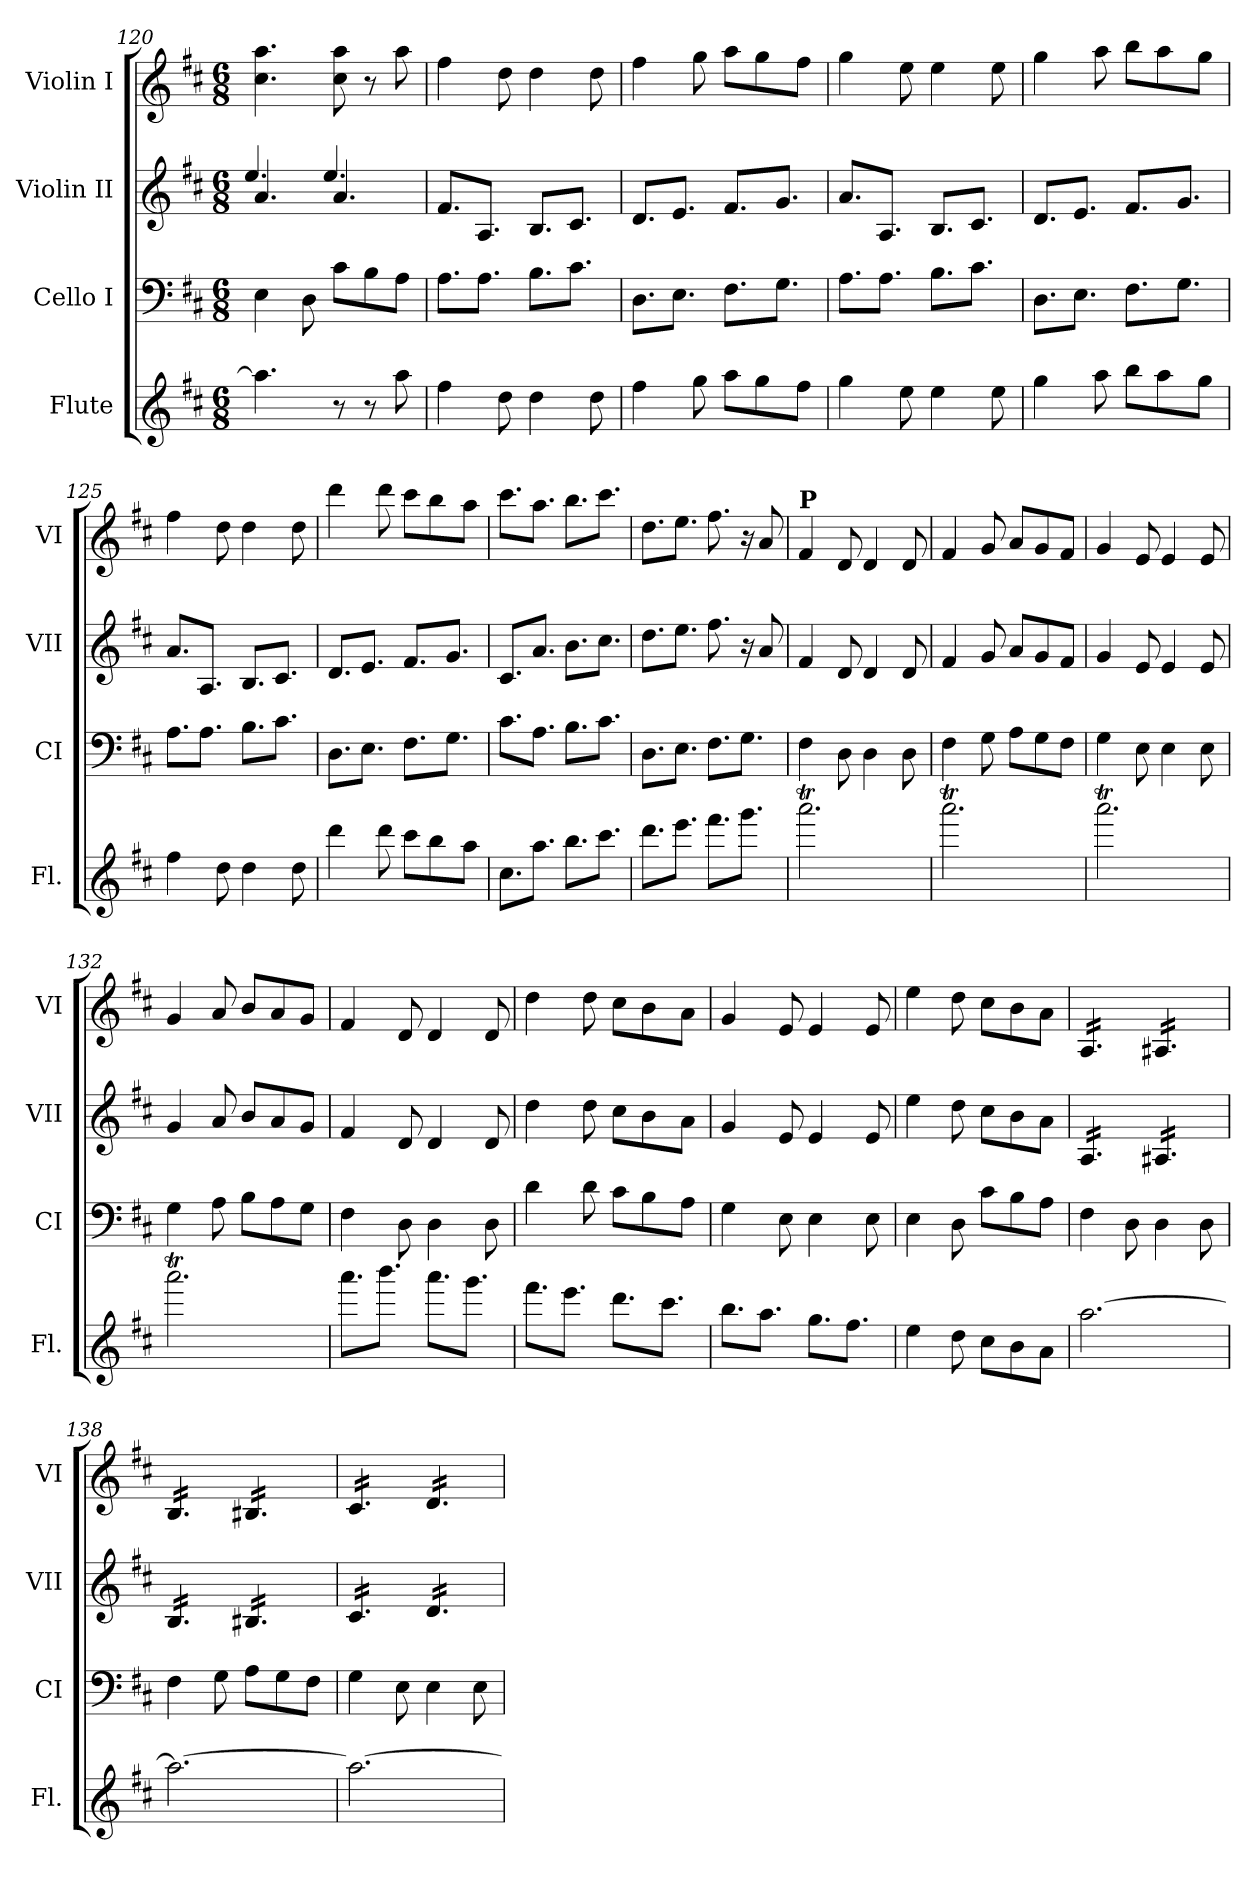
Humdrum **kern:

**kern	**kern	**kern	**kern
*part4	*part3	*part2	*part1
*staff4	*staff3	*staff2	*staff1
*I"Flute	*I"Cello I	*I"Violin II	*I"Violin I
*I'Fl.	*I'CI	*I'VII	*I'VI
*clefG2	*clefF4	*clefG2	*clefG2
*k[f#c#]	*k[f#c#]	*k[f#c#]	*k[f#c#]
*M6/8	*M6/8	*M6/8	*M6/8
=120	=120	=120	=120
*	*	*^	*
4.aa\]	4E\	4.a/	4.ee/	4.cc#\ 4.aa\
.	8D\	.	.	.
8r	8c#\L	4.a/	4.ee/	8cc#\ 8aa\
8r	8B\	.	.	8r
8aa\	8A\J	.	.	8aa\
*	*	*v	*v	*
=121	=121	=121	=121
4ff#\	8.A\L	8.f#/L	4ff#\
.	8.A\J	8.A/J	.
8dd\	.	.	8dd\
4dd\	8.B\L	8.B/L	4dd\
.	8.c#\J	8.c#/J	.
8dd\	.	.	8dd\
!!LO:PB:g=z
=122	=122	=122	=122
4ff#\	8.D\L	8.d/L	4ff#\
.	8.E\J	8.e/J	.
8gg\	.	.	8gg\
8aa\L	8.F#\L	8.f#/L	8aa\L
8gg\	.	.	8gg\
.	8.G\J	8.g/J	.
8ff#\J	.	.	8ff#\J
=123	=123	=123	=123
4gg\	8.A\L	8.a/L	4gg\
.	8.A\J	8.A/J	.
8ee\	.	.	8ee\
4ee\	8.B\L	8.B/L	4ee\
.	8.c#\J	8.c#/J	.
8ee\	.	.	8ee\
=124	=124	=124	=124
4gg\	8.D\L	8.d/L	4gg\
.	8.E\J	8.e/J	.
8aa\	.	.	8aa\
8bb\L	8.F#\L	8.f#/L	8bb\L
8aa\	.	.	8aa\
.	8.G\J	8.g/J	.
8gg\J	.	.	8gg\J
=125	=125	=125	=125
4ff#\	8.A\L	8.a/L	4ff#\
.	8.A\J	8.A/J	.
8dd\	.	.	8dd\
4dd\	8.B\L	8.B/L	4dd\
.	8.c#\J	8.c#/J	.
8dd\	.	.	8dd\
=126	=126	=126	=126
4ddd\	8.D\L	8.d/L	4ddd\
.	8.E\J	8.e/J	.
8ddd\	.	.	8ddd\
8ccc#\L	8.F#\L	8.f#/L	8ccc#\L
8bb\	.	.	8bb\
.	8.G\J	8.g/J	.
8aa\J	.	.	8aa\J
!!LO:LB:g=z
=127	=127	=127	=127
8.cc#\L	8.c#\L	8.c#/L	8.ccc#\L
8.aa\J	8.A\J	8.a/J	8.aa\J
8.bb\L	8.B\L	8.b\L	8.bb\L
8.ccc#\J	8.c#\J	8.cc#\J	8.ccc#\J
=128	=128	=128	=128
8.ddd\L	8.D\L	8.dd\L	8.dd\L
8.eee\J	8.E\J	8.ee\J	8.ee\J
8.fff#\L	8.F#\L	8.ff#\	8.ff#\
8.ggg\J	8.G\J	16r	16r
.	.	8a/	8a/
=129	=129	=129	=129
!	!	!	!LO:TX:a:B:t=P
2.aaaT\	4F#\	4f#/	4f#/
.	8D\	8d/	8d/
.	4D\	4d/	4d/
.	8D\	8d/	8d/
=130	=130	=130	=130
2.aaaT\	4F#\	4f#/	4f#/
.	8G\	8g/	8g/
.	8A\L	8a/L	8a/L
.	8G\	8g/	8g/
.	8F#\J	8f#/J	8f#/J
=131	=131	=131	=131
2.aaaT\	4G\	4g/	4g/
.	8E\	8e/	8e/
.	4E\	4e/	4e/
.	8E\	8e/	8e/
=132	=132	=132	=132
2.aaaT\	4G\	4g/	4g/
.	8A\	8a/	8a/
.	8B\L	8b/L	8b/L
.	8A\	8a/	8a/
.	8G\J	8g/J	8g/J
!!LO:LB:g=z
=133	=133	=133	=133
8.aaa\L	4F#\	4f#/	4f#/
8.bbb\J	.	.	.
.	8D\	8d/	8d/
8.aaa\L	4D\	4d/	4d/
8.ggg\J	.	.	.
.	8D\	8d/	8d/
=134	=134	=134	=134
8.fff#\L	4d\	4dd\	4dd\
8.eee\J	.	.	.
.	8d\	8dd\	8dd\
8.ddd\L	8c#\L	8cc#\L	8cc#\L
.	8B\	8b\	8b\
8.ccc#\J	.	.	.
.	8A\J	8a\J	8a\J
=135	=135	=135	=135
8.bb\L	4G\	4g/	4g/
8.aa\J	.	.	.
.	8E\	8e/	8e/
8.gg\L	4E\	4e/	4e/
8.ff#\J	.	.	.
.	8E\	8e/	8e/
=136	=136	=136	=136
4ee\	4E\	4ee\	4ee\
8dd\	8D\	8dd\	8dd\
8cc#\L	8c#\L	8cc#\L	8cc#\L
8b\	8B\	8b\	8b\
8a\J	8A\J	8a\J	8a\J
=137	=137	=137	=137
*	*	*tremolo	*
*	*	*	*tremolo
[2.aa\	4F#\	16A/LL	16A/LL
.	.	16A/	16A/
.	.	16A/	16A/
.	.	16A/	16A/
.	8D\	16A/	16A/
.	.	16A/JJ	16A/JJ
.	4D\	16A#X/LL	16A#X/LL
.	.	16A#X/	16A#X/
.	.	16A#X/	16A#X/
.	.	16A#X/	16A#X/
.	8D\	16A#X/	16A#X/
.	.	16A#X/JJ	16A#X/JJ
=138	=138	=138	=138
2.aa\_	4F#\	16B/LL	16B/LL
.	.	16B/	16B/
.	.	16B/	16B/
.	.	16B/	16B/
.	8G\	16B/	16B/
.	.	16B/JJ	16B/JJ
.	8A\L	16B#X/LL	16B#X/LL
.	.	16B#X/	16B#X/
.	8G\	16B#X/	16B#X/
.	.	16B#X/	16B#X/
.	8F#\J	16B#X/	16B#X/
.	.	16B#X/JJ	16B#X/JJ
!!LO:PB:g=z
=139	=139	=139	=139
2.aa\_	4G\	16c#/LL	16c#/LL
.	.	16c#/	16c#/
.	.	16c#/	16c#/
.	.	16c#/	16c#/
.	8E\	16c#/	16c#/
.	.	16c#/JJ	16c#/JJ
.	4E\	16d/LL	16d/LL
.	.	16d/	16d/
.	.	16d/	16d/
.	.	16d/	16d/
.	8E\	16d/	16d/
.	.	16d/JJ	16d/JJ
*	*	*	*Xtremolo
*	*	*Xtremolo	*
=	=	=	=
*-	*-	*-	*-
